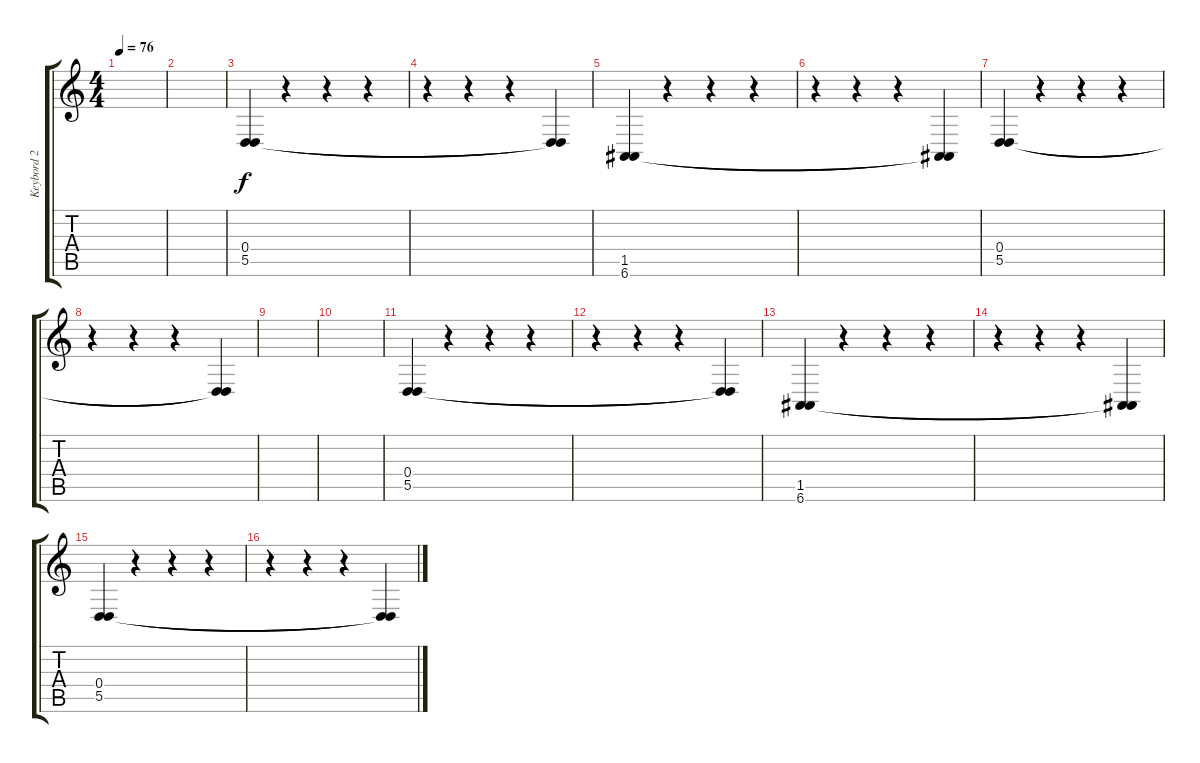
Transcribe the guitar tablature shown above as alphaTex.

\track ("Keybord 2" "Keybord 2") {instrument voiceoohs}
\staff {score tabs}
\tuning (E4 B3 G3 D3 A2 E2) {hide}
\ts (4 4)
\tempo 76
\clef g2
\ks c
|
|
(0.4 5.5).4{volume 4} r.4{volume 16} r.4 r.4 |
r.4 r.4 r.4{volume 3} (0.4{t} 5.5{t}).4 |
(1.5 6.6).4{volume 4} r.4{volume 16} r.4 r.4 |
r.4 r.4 r.4{volume 3} (1.5{t} 6.6{t}).4 |
(0.4 5.5).4{volume 4} r.4{volume 16} r.4 r.4 |
r.4 r.4 r.4{volume 3} (0.4{t} 5.5{t}).4 |
|
|
(0.4 5.5).4{volume 4} r.4{volume 16} r.4 r.4 |
r.4 r.4 r.4{volume 3} (0.4{t} 5.5{t}).4 |
(1.5 6.6).4{volume 4} r.4{volume 16} r.4 r.4 |
r.4 r.4 r.4{volume 3} (1.5{t} 6.6{t}).4 |
(0.4 5.5).4{volume 4} r.4{volume 16} r.4 r.4 |
r.4 r.4 r.4{volume 3} (0.4{t} 5.5{t}).4
